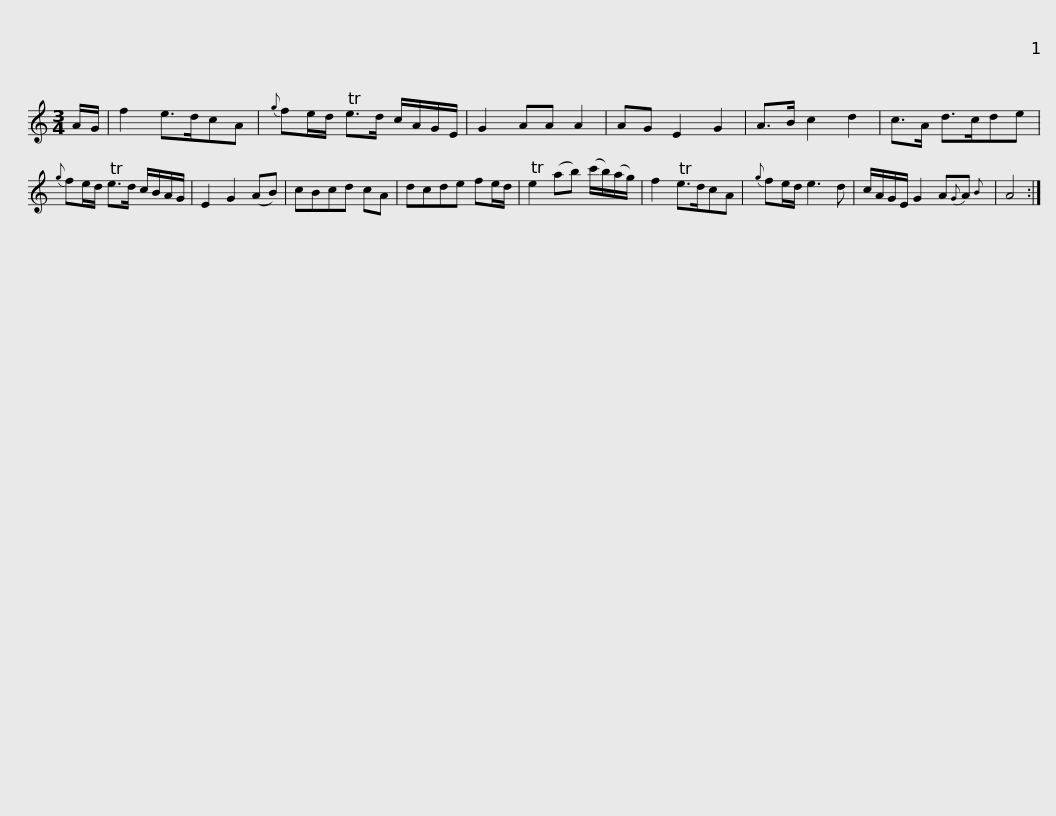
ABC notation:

X:1
L:1/8
M:3/4
I:linebreak $
K:C
V:1 treble
V:1
 A/G/ | f2 e>dcA |{g} fe/d/ Te>d c/A/G/E/ | G2 AA A2 | AG E2 G2 | %5
 A>B c2 d2 | c>A d>cde |${g} fe/d/ Te>d c/B/A/G/ | E2 G2 (AB) | cBcd cA | %10
 dcde fe/d/ | Te2 (ab) (c'/b/)(a/g/) | f2 Te>dcA |{g} fe/d/ e3 d |$ c/A/G/E/ G2 A{G}A{B} | %15
 A4 :| %16
